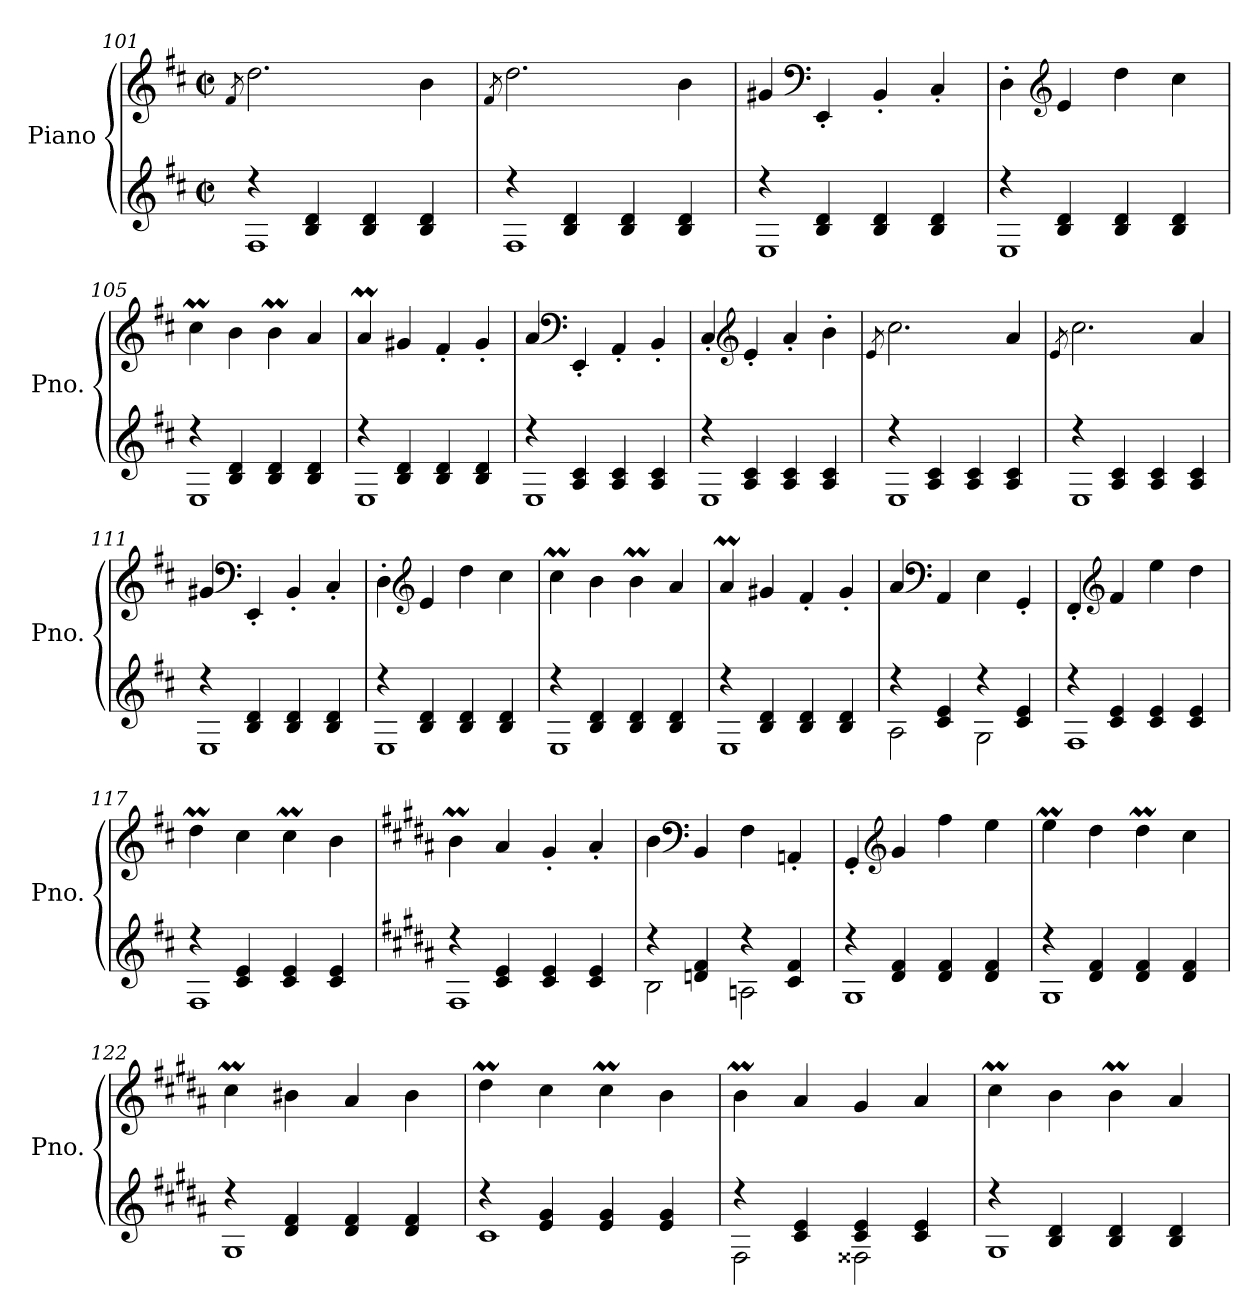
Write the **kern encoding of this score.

**kern	**kern
*part1	*part1
*staff2	*staff1
*I"Piano	*
*I'Pno.	*
*clefG2	*clefG2
*k[f#c#]	*k[f#c#]
*M2/2	*M2/2
*met(c|)	*met(c|)
=101	=101
.	8qf#/
*^	*
4r	1F#	2.dd\
4B/ 4d/	.	.
4B/ 4d/	.	.
4B/ 4d/	.	4b\
=102	=102	=102
.	.	8qf#/
4r	1F#	2.dd\
4B/ 4d/	.	.
4B/ 4d/	.	.
4B/ 4d/	.	4b\
!!LO:LB:g=z
=103	=103	=103
4r	1E	4g#X/
*	*	*clefF4
4B/ 4d/	.	4EE'/
4B/ 4d/	.	4BB'/
4B/ 4d/	.	4C#'/
=104	=104	=104
4r	1E	4D'\
*	*	*clefG2
4B/ 4d/	.	4e/
4B/ 4d/	.	4dd\
4B/ 4d/	.	4cc#\
=105	=105	=105
4r	1E	4cc#m\
4B/ 4d/	.	4b\
4B/ 4d/	.	4bM\
4B/ 4d/	.	4a/
=106	=106	=106
4r	1E	4aM/
4B/ 4d/	.	4g#X/
4B/ 4d/	.	4f#'/
4B/ 4d/	.	4g#'/
=107	=107	=107
4r	1E	4a/
*	*	*clefF4
4A/ 4c#/	.	4EE'/
4A/ 4c#/	.	4AA'/
4A/ 4c#/	.	4BB'/
=108	=108	=108
4r	1E	4C#'/
*	*	*clefG2
4A/ 4c#/	.	4e'/
4A/ 4c#/	.	4a'/
4A/ 4c#/	.	4b'\
=109	=109	=109
.	.	8qe/
4r	1E	2.cc#\
4A/ 4c#/	.	.
4A/ 4c#/	.	.
4A/ 4c#/	.	4a/
!!LO:LB:g=z
=110	=110	=110
.	.	8qe/
4r	1E	2.cc#\
4A/ 4c#/	.	.
4A/ 4c#/	.	.
4A/ 4c#/	.	4a/
=111	=111	=111
4r	1E	4g#X/
*	*	*clefF4
4B/ 4d/	.	4EE'/
4B/ 4d/	.	4BB'/
4B/ 4d/	.	4C#'/
=112	=112	=112
4r	1E	4D'\
*	*	*clefG2
4B/ 4d/	.	4e/
4B/ 4d/	.	4dd\
4B/ 4d/	.	4cc#\
=113	=113	=113
4r	1E	4cc#m\
4B/ 4d/	.	4b\
4B/ 4d/	.	4bM\
4B/ 4d/	.	4a/
=114	=114	=114
4r	1E	4aM/
4B/ 4d/	.	4g#X/
4B/ 4d/	.	4f#'/
4B/ 4d/	.	4g#'/
=115	=115	=115
4r	2A\	4a/
*	*	*clefF4
4c#/ 4e/	.	4AA/
4r	2G\	4E\
4c#/ 4e/	.	4GG'/
=116	=116	=116
4r	1F#	4FF#'/
*	*	*clefG2
4c#/ 4e/	.	4f#/
4c#/ 4e/	.	4ee\
4c#/ 4e/	.	4dd\
!!LO:PB:g=z
=117	=117	=117
4r	1F#	4ddM\
4c#/ 4e/	.	4cc#\
4c#/ 4e/	.	4cc#m\
4c#/ 4e/	.	4b\
=118	=118	=118
*k[f#c#g#d#a#]	*	*k[f#c#g#d#a#]
*B:	*	*B:
4r	1F#	4bM\
4c#/ 4e/	.	4a#/
4c#/ 4e/	.	4g#'/
4c#/ 4e/	.	4a#'/
=119	=119	=119
4r	2B\	4b\
*	*	*clefF4
4dn/ 4f#/	.	4BB/
4r	2An\	4F#\
4c#/ 4f#/	.	4AAn'/
=120	=120	=120
4r	1G#	4GG#'/
*	*	*clefG2
4d#/ 4f#/	.	4g#/
4d#/ 4f#/	.	4ff#\
4d#/ 4f#/	.	4ee\
=121	=121	=121
4r	1G#	4eeM\
4d#/ 4f#/	.	4dd#\
4d#/ 4f#/	.	4dd#m\
4d#/ 4f#/	.	4cc#\
=122	=122	=122
4r	1G#	4cc#M\
4d#/ 4f#/	.	4b#X\
4d#/ 4f#/	.	4a#/
4d#/ 4f#/	.	4b#\
=123	=123	=123
4r	1c#	4dd#m\
4e/ 4g#/	.	4cc#\
4e/ 4g#/	.	4cc#M\
4e/ 4g#/	.	4b\
!!LO:LB:g=z
=124	=124	=124
4r	2F#\	4bM\
4c#/ 4e/	.	4a#/
4c#/ 4e/	2F##X\	4g#/
4c#/ 4e/	.	4a#/
=125	=125	=125
4r	1G#	4cc#M\
4B/ 4d#/	.	4b\
4B/ 4d#/	.	4bM\
4B/ 4d#/	.	4a#/
*v	*v	*
=	=
*-	*-
